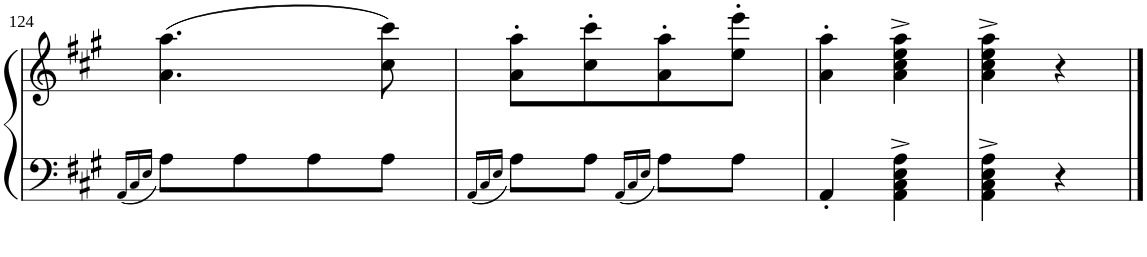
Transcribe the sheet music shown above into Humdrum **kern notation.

**kern	**kern
*part1	*part1
*staff2	*staff1
*I"Piano	*
*I'Pno	*
!!LO:PB:g=z
*clefF4	*clefG2
*k[f#c#g#]	*k[f#c#g#]
*M2/4	*M2/4
=124	=124
16qAA/LL	.
16qC#/	.
16qE/JJ	.
8A\L	(4.a\ 4.aa\
8A\	.
8A\	.
8A\J	8cc#\ 8ccc#\)
=125	=125
16qAA/LL	.
16qC#/	.
16qE/JJ	.
8A\L	8a\' 8aa\'L
8A\J	8cc#\' 8ccc#\'
16qAA/LL	.
16qC#/	.
16qE/JJ	.
8A\L	8a\' 8aa\'
8A\J	8ee\' 8eee\'J
=126	=126
4AA'/	4a\' 4aa\'
4AA\^ 4C#\^ 4E\^ 4A\^	4a\^ 4cc#\^ 4ee\^ 4aa\^
=127	=127
4AA\^ 4C#\^ 4E\^ 4A\^	4a\^ 4cc#\^ 4ee\^ 4aa\^
4r	4r
==	==
*-	*-
